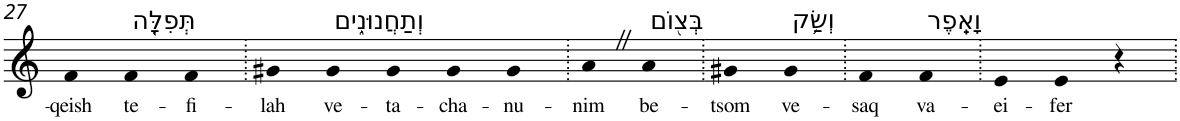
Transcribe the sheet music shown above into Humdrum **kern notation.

**kern	**text
*part1	*part1
*staff1	*staff1
*I"Piano	*
*I'Pno	*
!!LO:PB:g=z
*clefG2	*
*k[]	*
=27	=27
!	!LO:LY:b
4f	-qeish
!LO:TX:a:t=תְּפִלָּ֖ה	!
!	!LO:LY:b
4f	te-
!	!LO:LY:b
4f	-fi-
=28.	=28.
!	!LO:LY:b
4g#X	-lah
!LO:TX:a:t=וְתַחֲנוּנִ֑ים	!
!	!LO:LY:b
4g#	ve-
!	!LO:LY:b
4g#	-ta-
!	!LO:LY:b
4g#	-cha-
!	!LO:LY:b
4g#	-nu-
=29.	=29.
!	!LO:LY:b
4aZ	-nim
!LO:TX:a:t=בְּצ֖וֹם	!
!	!LO:LY:b
4a	be-
=30.	=30.
!	!LO:LY:b
4g#X	-tsom
!LO:TX:a:t=וְשַׂ֥ק	!
!	!LO:LY:b
4g#	ve-
=31.	=31.
!	!LO:LY:b
4f	-saq
!LO:TX:a:t=וָאֵֽפֶר	!
!	!LO:LY:b
4f	va-
=32.	=32.
!	!LO:LY:b
4e	-ei-
!	!LO:LY:b
4e	-fer
4r	.
=.	=.
*-	*-
